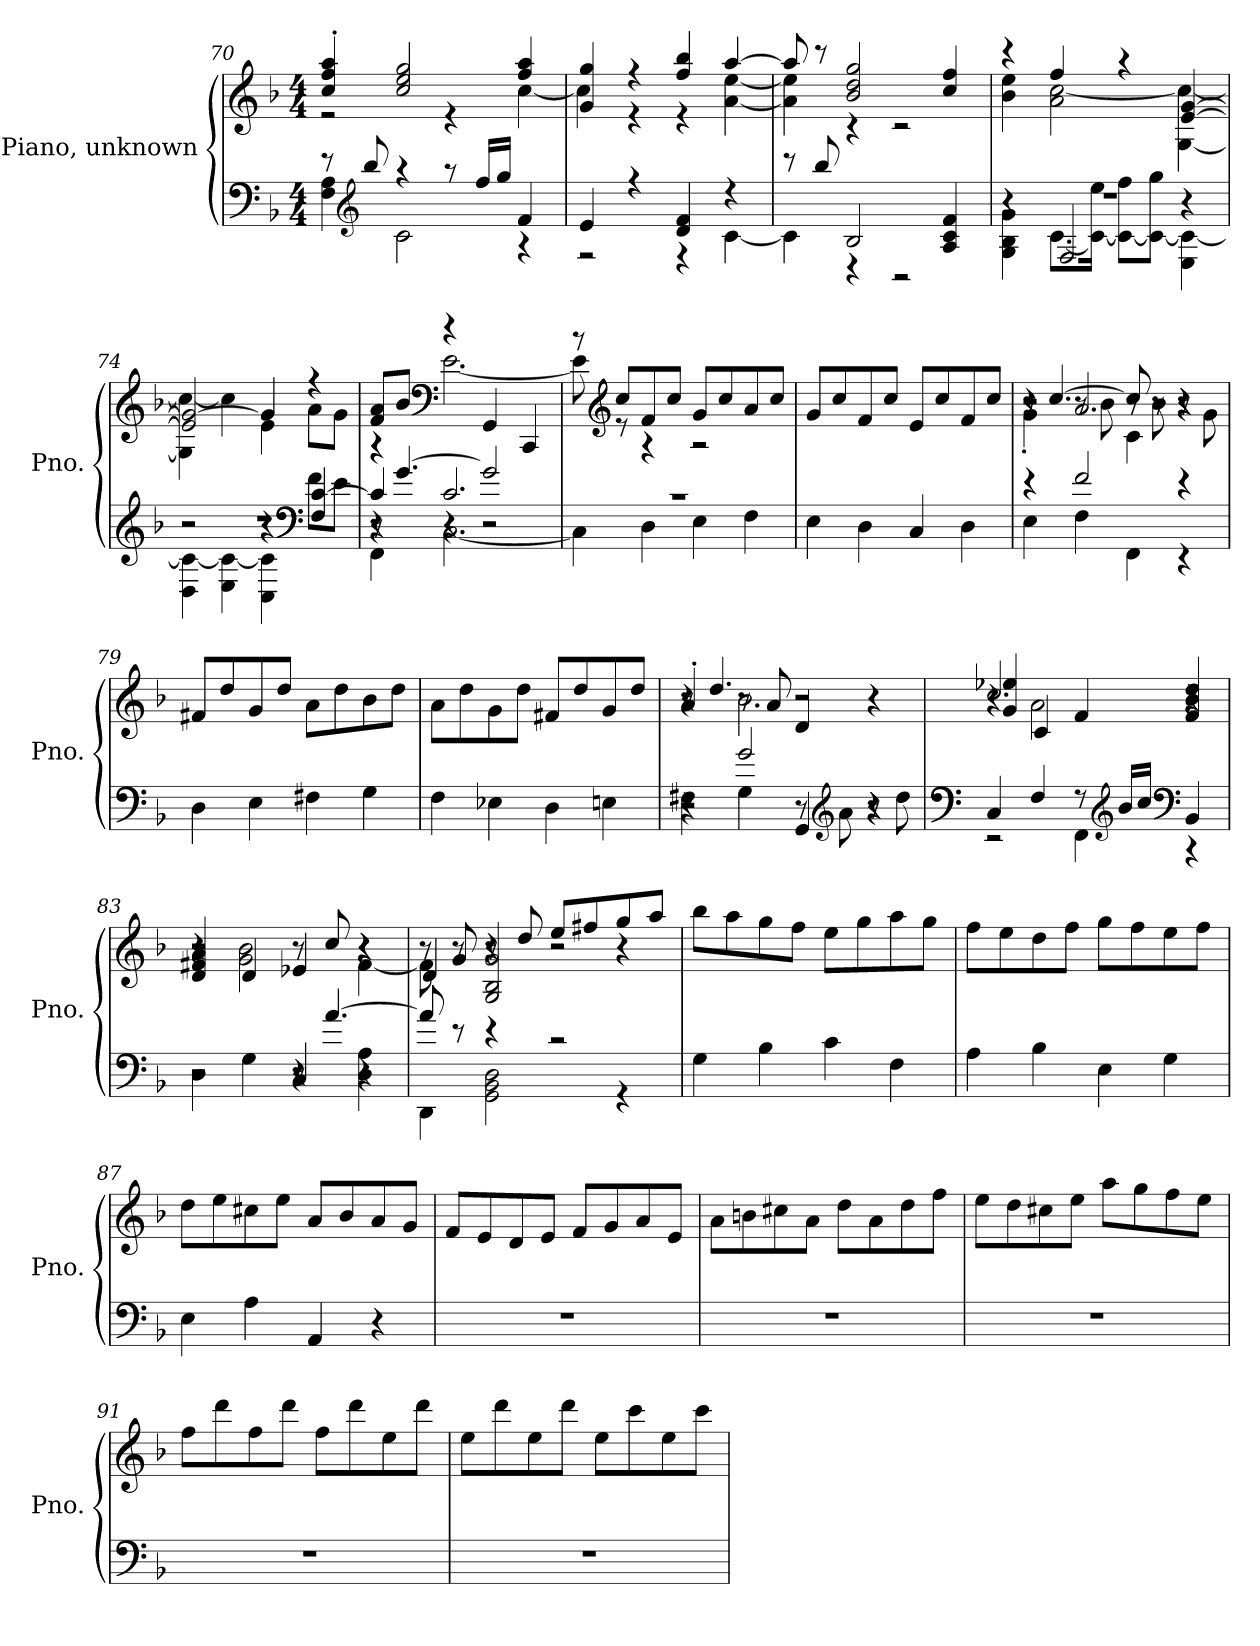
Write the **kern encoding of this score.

**kern	**kern
*part1	*part1
*staff2	*staff1
*I"Piano, unknown	*
*I'Pno.	*
*clefF4	*clefG2
*k[b-]	*k[b-]
*M4/4	*M4/4
=70	=70
*^	*^
8r	4F\ 4A\	4cc/' 4ff/' 4aa/'	2r
*clefG2	*	*	*
8bb-/	.	.	.
4r	2c\	2cc/ 2ee/ 2gg/	.
8r	.	.	4r
16ff/LL	.	.	.
16gg/JJ	.	.	.
4f/	4r	4ff/ 4aa/	[4cc\
=71	=71	=71	=71
4e/	2r	4g/ 4gg/	4cc\]
4r	.	4r	4r
4d/ 4f/	4r	4ff/ 4bb-/	4r
4r	[4c\	[4aa/	[4a\ [4ee\
=72	=72	=72	=72
8r	4c\]	8aa/]	4a\] 4ee\]
8bb-/	.	8r	.
2B-/	4r	2b-/ 2dd/ 2gg/	4r
.	2r	.	2r
4A/ 4c/ 4f/	.	4cc/ 4ff/	.
=73	=73	=73	=73
*	*^	*	*
1r	4G\ 4B-\ 4g\	4r	4r	4b-\ 4ee\
.	[8.c\L	2F/	4ff/	2a\ [2cc\
.	16c\_ 16ee\Jk	.	.	.
.	8c\_ 8ff\L	.	4r	.
.	8c\_ 8gg\J	.	.	.
.	4E\ 4c\_	4r	[4e/ [4g/	[4G\ 4cc\_
!!LO:PB:g=z	!!
=74	=74	=74	=74	=74
1r	4D\ 4c\_	2r	2e/] 2g/_	4G\] 4cc\_
.	4E\ 4c\_	.	.	4cc\]
.	4C\ 4c\]	4r	4g/]	4e\
*clefF4	*	*	*	*
.	8f\L	4F/ [4c/	4r	8a\L
.	8e\J	.	.	8g\J
=75	=75	=75	=75	=75
*	*	*^	*	*
8r	4r	4c/]	4FF\	8f/ 8a/L	4r
[4.g/	.	.	.	8b-/J	.
*	*	*	*	*clefF4	*
.	[2.C\	2.c/	4r	4r	[2.e\
2g/]	.	.	2r	4GG/	.
.	.	.	.	4CC/	.
*	*v	*v	*v	*	*
=76	=76	=76	=76
1r	4C\]	8r	8e\]
*	*	*clefG2	*
.	.	8cc/L	8r
.	4D\	8f/	4r
.	.	8cc/J	.
.	4E\	8g/L	2r
.	.	8cc/	.
.	4F\	8a/	.
.	.	8cc/J	.
*v	*v	*	*
*	*v	*v
=77	=77
4E\	8g/L
.	8cc/
4D\	8f/
.	8cc/J
4C/	8e/L
.	8cc/
4D\	8f/
.	8cc/J
!!LO:LB:g=z
=78	=78
*^	*^
*	*	*	*^
*	*	*	*	*^
4r	4E\	8r	4g'\	4r	2r
.	.	[4.cc/	.	.	.
2f/	4F\	.	8r	2.a/	.
.	.	.	8b-\	.	.
.	4FF\	8cc/]	8r	.	4c\
.	.	8r	8b-\	.	.
4r	4r	4r	8r	.	4r
.	.	.	8g\	.	.
*v	*v	*	*	*	*
*	*v	*v	*v	*v
=79	=79
4D\	8f#X/L
.	8dd/
4E\	8g/
.	8dd/J
4F#X\	8a\L
.	8dd\
4G\	8b-\
.	8dd\J
=80	=80
4F\	8a\L
.	8dd\
4E-X\	8g\
.	8dd\J
4D\	8f#X/L
.	8dd/
4En\	8g/
.	8dd/J
=81	=81
*^	*^
*	*^	*	*^
4r	4F#X\	2r	8r	4r	4a'/
.	.	.	4.dd/	.	.
2g/	4G\	.	.	2.b-\	8r
.	.	.	.	.	8a/
.	8r	4GG/	2r	.	4d/
*clefG2	*	*	*	*	*
.	8a\	.	.	.	.
4r	8r	4r	.	.	4r
.	8dd\	.	.	.	.
*v	*v	*v	*	*	*
!!LO:LB:g=z	!!	!!
=82	=82	=82	=82
*clefF4	*	*	*
*^	*	*	*
4C/	2r	2.cc/	4r	4g/ 4ee-X/
4F/	.	.	2a\	4c/
8r	4FF\	.	.	4f/
*clefG2	*	*	*	*
16b-/LL	.	.	.	.
16cc/JJ	.	.	.	.
*clefF4	*	*	*	*
4BB-/	4r	4r	4r	4f/ 4b-/ 4dd/
=83	=83	=83	=83	=83
*	*^	*	*	*
2r	4D\	2r	4d/ 4f#X/ 4a/	4r	2r
.	4G\	.	4d/	2g\ 2b-\	.
8r	4r	4C/	8r	.	4e-X/
[4.a/	.	.	8cc/	.	.
.	4D\ 4A\	4r	4r	[4f#\	4r
*	*v	*v	*	*	*
=84	=84	=84	=84	=84
8a/]	4DD\	8r	8f#\]	4d/
8r	.	8g/	8r	.
4r	2GG\ 2BB-\ 2D\	8r	4r	2G/ 2B-/ 2g/
.	.	8dd/	.	.
2r	.	8ee/L	2r	.
.	.	8ff#X/	.	.
.	4r	8gg/	.	4r
.	.	8aa/J	.	.
*v	*v	*	*	*
*	*v	*v	*v
=85	=85
4G\	8bb-\L
.	8aa\
4B-\	8gg\
.	8ff\J
4c\	8ee\L
.	8gg\
4F\	8aa\
.	8gg\J
!!LO:LB:g=z
=86	=86
4A\	8ff\L
.	8ee\
4B-\	8dd\
.	8ff\J
4E\	8gg\L
.	8ff\
4G\	8ee\
.	8ff\J
=87	=87
4E\	8dd\L
.	8ee\
4A\	8cc#X\
.	8ee\J
4AA/	8a/L
.	8b-/
4r	8a/
.	8g/J
=88	=88
1r	8f/L
.	8e/
.	8d/
.	8e/J
.	8f/L
.	8g/
.	8a/
.	8e/J
=89	=89
1r	8a\L
.	8bn\
.	8cc#X\
.	8a\J
.	8dd\L
.	8a\
.	8dd\
.	8ff\J
=90	=90
1r	8ee\L
.	8dd\
.	8cc#X\
.	8ee\J
.	8aa\L
.	8gg\
.	8ff\
.	8ee\J
!!LO:LB:g=z
=91	=91
1r	8ff\L
.	8ddd\
.	8ff\
.	8ddd\J
.	8ff\L
.	8ddd\
.	8ee\
.	8ddd\J
=92	=92
1r	8ee\L
.	8ddd\
.	8ee\
.	8ddd\J
.	8ee\L
.	8ccc\
.	8ee\
.	8ccc\J
=	=
*-	*-
